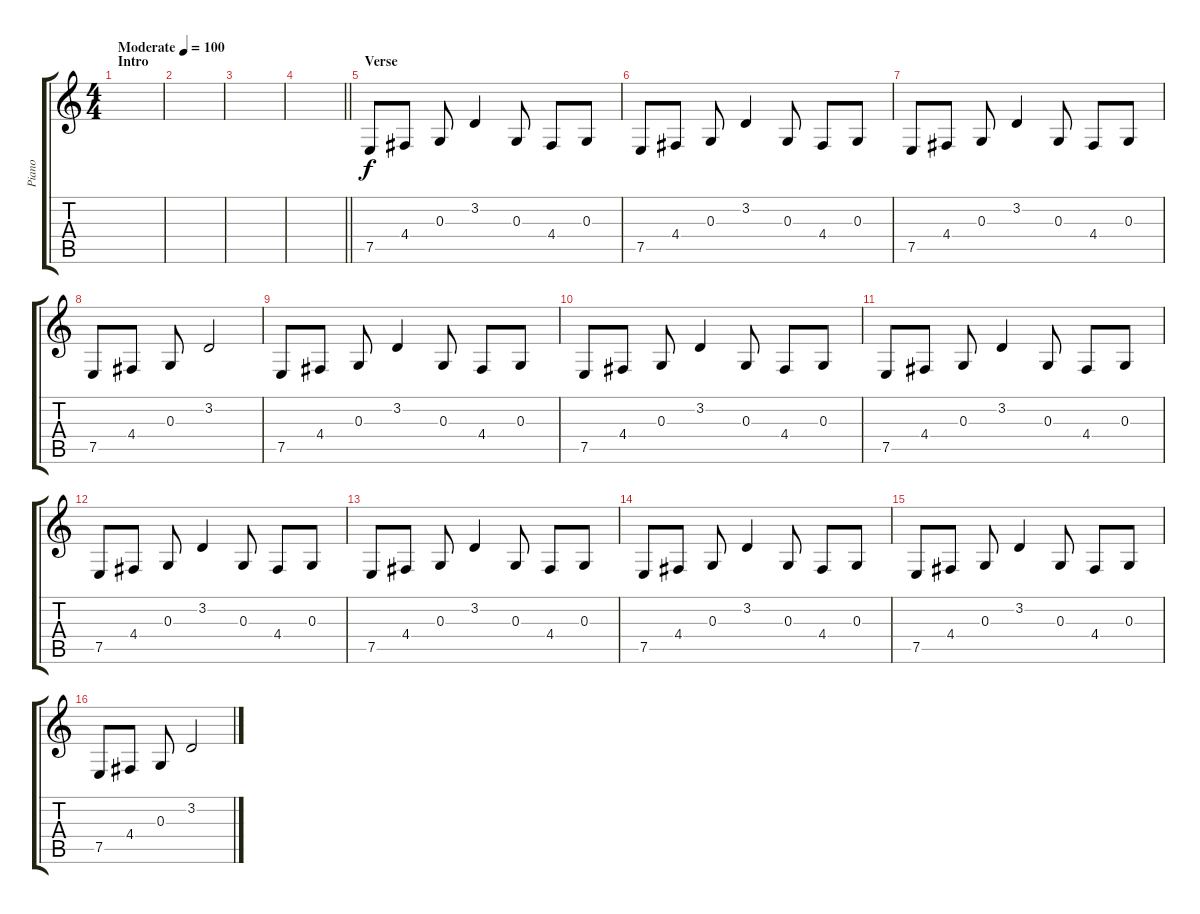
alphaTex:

\track ("Piano" "Piano") {instrument electricgrandpiano}
\staff {score tabs}
\tuning (E4 B3 G3 D3 A2 E2) {hide}
\ts (4 4)
\section ("" "Intro")
\tempo (100 "Moderate")
\clef g2
\ks c
|
|
|
\barLineRight lightlight
|
\section ("" "Verse")
7.5.8 4.4.8 0.3.8 3.2.4 0.3.8 4.4.8 0.3.8 |
7.5.8 4.4.8 0.3.8 3.2.4 0.3.8 4.4.8 0.3.8 |
7.5.8 4.4.8 0.3.8 3.2.4 0.3.8 4.4.8 0.3.8 |
7.5.8 4.4.8 0.3.8 3.2.2 |
7.5.8 4.4.8 0.3.8 3.2.4 0.3.8 4.4.8 0.3.8 |
7.5.8 4.4.8 0.3.8 3.2.4 0.3.8 4.4.8 0.3.8 |
7.5.8 4.4.8 0.3.8 3.2.4 0.3.8 4.4.8 0.3.8 |
7.5.8 4.4.8 0.3.8 3.2.4 0.3.8 4.4.8 0.3.8 |
7.5.8 4.4.8 0.3.8 3.2.4 0.3.8 4.4.8 0.3.8 |
7.5.8 4.4.8 0.3.8 3.2.4 0.3.8 4.4.8 0.3.8 |
7.5.8 4.4.8 0.3.8 3.2.4 0.3.8 4.4.8 0.3.8 |
7.5.8 4.4.8 0.3.8 3.2.2
